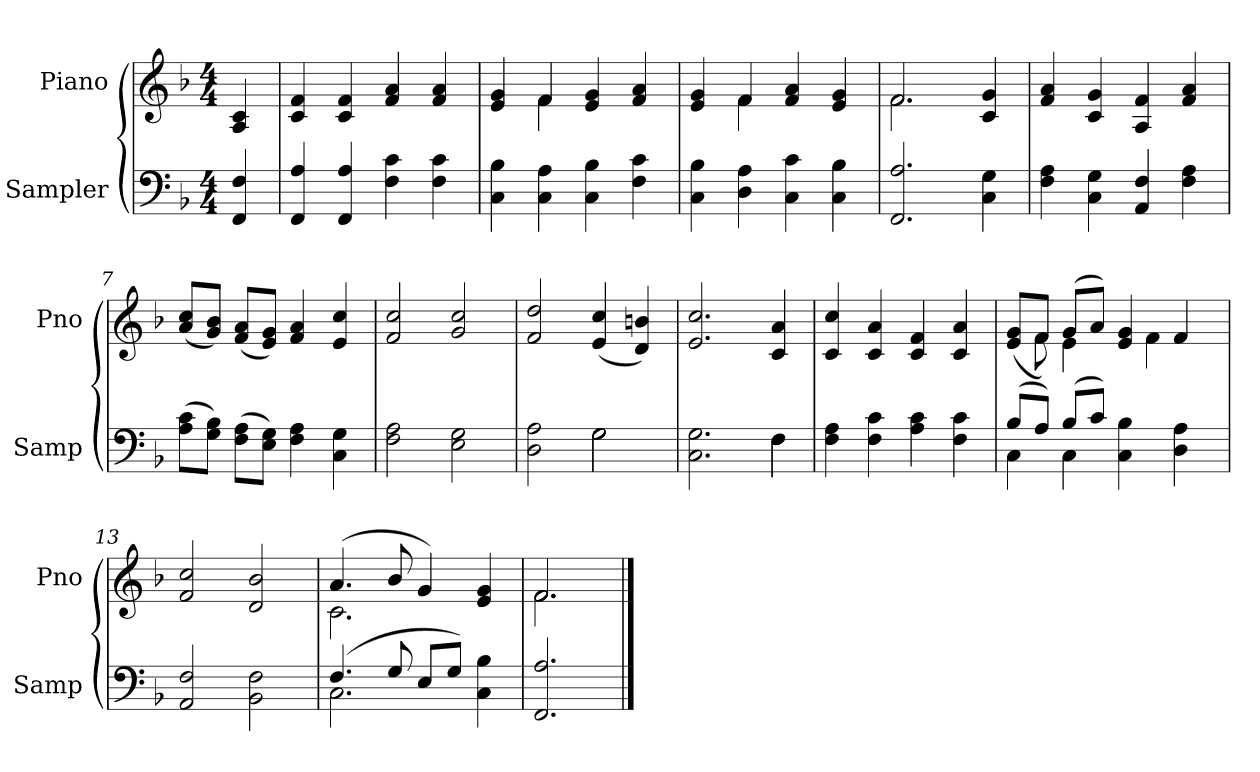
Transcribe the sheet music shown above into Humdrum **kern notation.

**kern	**kern
*part2	*part1
*staff2	*staff1
*I"Sampler	*I"Piano
*I'Samp	*I'Pno
*clefF4	*clefG2
*k[b-]	*k[b-]
*F:	*F:
*M4/4	*M4/4
=1	=1
4FF 4F	4A 4c
=2	=2
4FF 4A	4c 4f
4FF 4A	4c 4f
4F 4c	4f 4a
4F 4c	4f 4a
=3	=3
*	*^
4C 4B-	4e 4g	4ryy
4C 4A	4f/	4f
4C 4B-	4e 4g	2ryy
4F 4c	4f 4a	.
=4	=4	=4
4C 4B-	4e 4g	4ryy
4D 4A	4f/	4f
4C 4c	4f 4a	2ryy
4C 4B-	4e 4g	.
=5	=5	=5
2.FF 2.A	2.f/	2.f
4C 4G	4c 4g	4ryy
*	*v	*v
=6	=6
4F 4A	4f 4a
4C 4G	4c 4g
4AA 4F	4A 4f
4F 4A	4f 4a
=7	=7
(8A\ 8c\L	(8a/ 8cc/L
8G\ 8B-\J)	8g/ 8b-/J)
(8F\ 8A\L	(8f/ 8a/L
8E\ 8G\J)	8e/ 8g/J)
4F 4A	4f 4a
4C 4G	4e 4cc
=8	=8
2F 2A	2f 2cc
2E 2G	2g 2cc
=9	=9
*^	*
2D 2A	2ryy	2f 2dd
2G\	2G	(4e 4cc
.	.	4d 4bn)
=10	=10	=10
2.C 2.G	2.ryy	2.e 2.cc
4F\	4F	4c 4a
*v	*v	*
=11	=11
4F 4A	4c 4cc
4F 4c	4c 4a
4A 4c	4c 4f
4F 4c	4c 4a
=12	=12
*^	*^
(8B-/L	4C	(8e/ 8g/L	8ryy
8A/J)	.	8f/J)	8f
(8B-/L	4C	(8g/L	4e
8c/J)	.	8a/J)	.
4C 4B-	2ryy	4e 4g	8ryy
.	.	.	4f
4D 4A	.	4f/	.
.	.	.	8ryy
*v	*v	*	*
*	*v	*v
=13	=13
2AA 2F	2f 2cc
2BB- 2F	2d 2b-
=14	=14
*^	*^
(4.F/	2.C	(4.a/	2.c
8G/	.	8b-/	.
8E/L	.	4g/)	.
8G/J)	.	.	.
4C 4B-	4ryy	4e 4g	4ryy
*v	*v	*	*
=15	=15	=15
2.FF 2.A	2.f/	2.f
*	*v	*v
==	==
*-	*-
